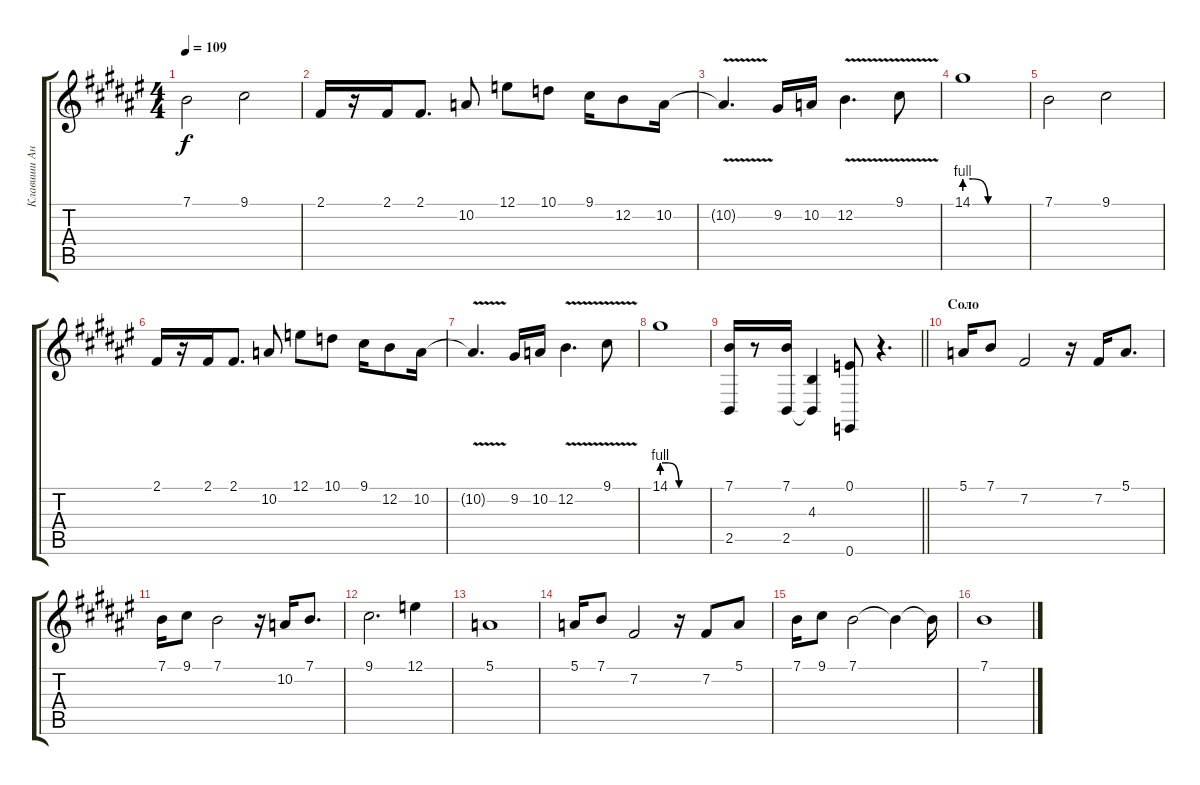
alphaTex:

\track ("Клавиши Андрей" "Клавиши Ан") {instrument lead2sawtooth}
\staff {score tabs}
\tuning (E4 B3 G3 D3 A2 E2) {hide}
\ts (4 4)
\tempo 109
\clef g2
\ks f#
7.1.2{dy f} 9.1.2 |
2.1.16 r.16 2.1.16 2.1.8{d} 10.2.8 12.1.8 10.1.8 9.1.16 12.2.8 10.2.16 |
10.2{v t}.4{d} 9.2.16 10.2.16 12.2{v}.4{d} 9.1{v}.8 |
14.1{be (custom 0 4 8 4 23 0 60 0)}.1 |
7.1.2 9.1.2 |
2.1.16 r.16 2.1.16 2.1.8{d} 10.2.8 12.1.8 10.1.8 9.1.16 12.2.8 10.2.16 |
10.2{v t}.4{d} 9.2.16 10.2.16 12.2{v}.4{d} 9.1{v}.8 |
14.1{be (custom 0 4 8 4 23 0 60 0)}.1 |
\barLineRight lightlight
(7.1 2.5).16 r.8 (7.1 2.5).16 (4.3 2.5{t}).4 (0.1 0.6).8 r.4{d} |
\section ("" "Соло")
5.1.16 7.1.8 7.2.2 r.16 7.2.16 5.1.8{d} |
7.1.16 9.1.8 7.1.2 r.16 10.2.16 7.1.8{d} |
9.1.2{d} 12.1.4 |
5.1.1 |
5.1.16 7.1.8 7.2.2 r.16 7.2.8 5.1.8 |
7.1.16 9.1.8 7.1.2 7.1{t}.4 7.1{t}.16 |
7.1.1
